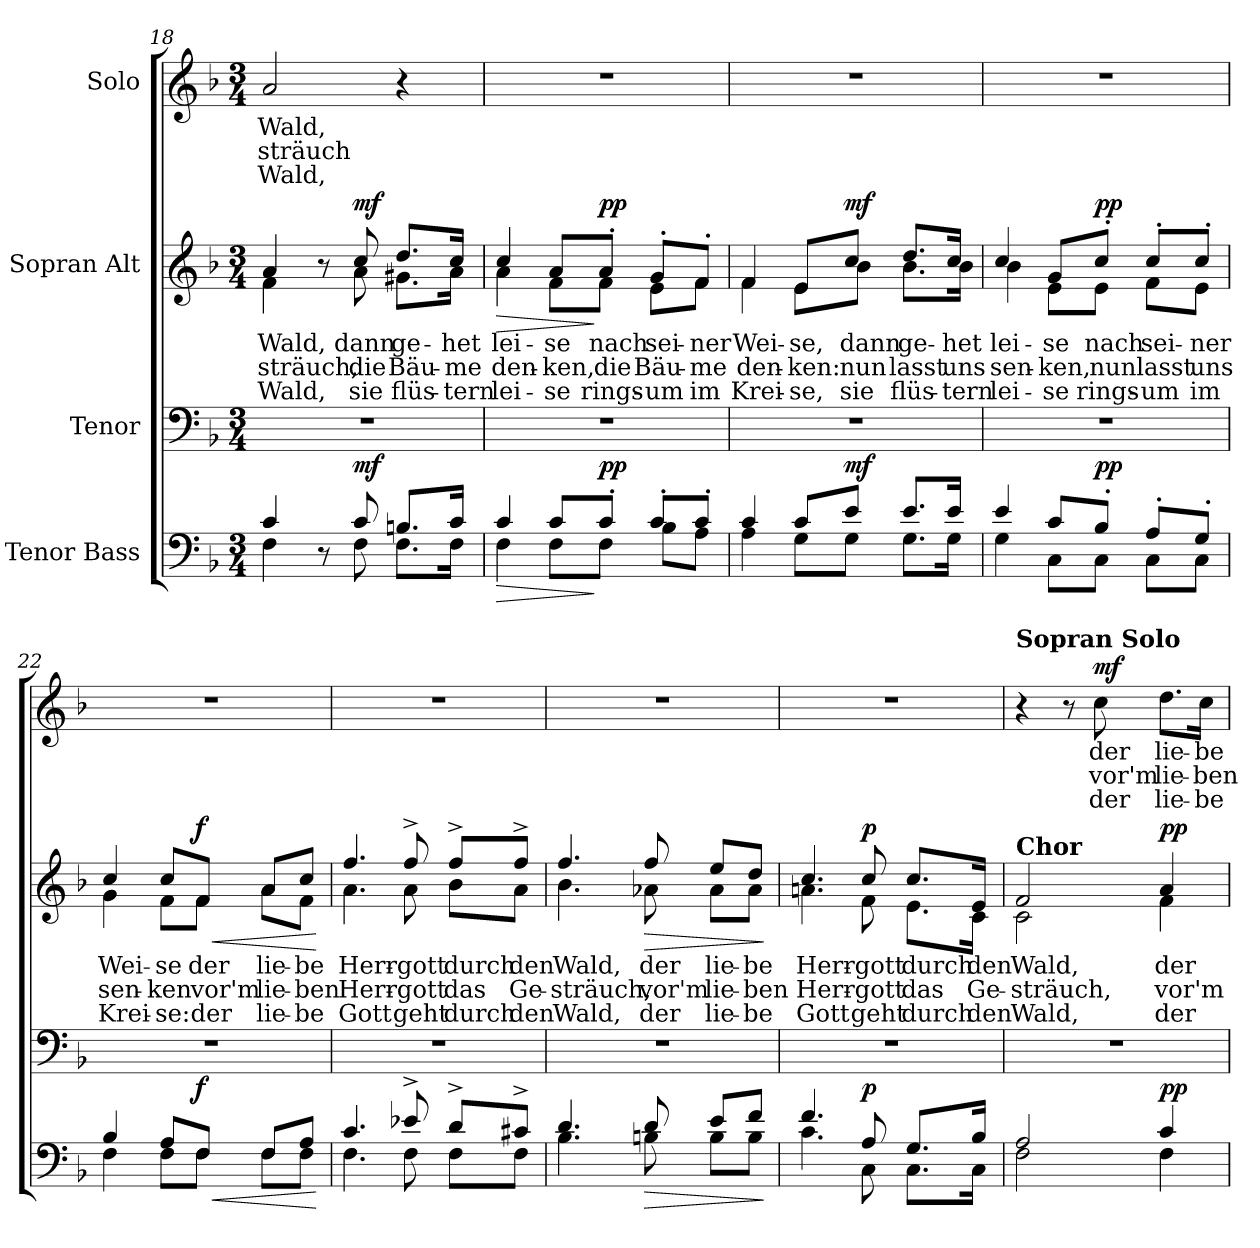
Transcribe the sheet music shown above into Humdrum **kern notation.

**kern	**dynam	**kern	**kern	**text	**text	**text	**dynam	**kern	**text	**text	**text	**dynam
*part4	*part4	*part3	*part2	*part2	*part2	*part2	*part2	*part1	*part1	*part1	*part1	*part1
*staff4	*staff4	*staff3	*staff2	*staff2	*staff2	*staff2	*staff2	*staff1	*staff1	*staff1	*staff1	*staff1
*I"Tenor Bass	*	*I"Tenor	*I"Sopran Alt	*	*	*	*	*I"Solo	*	*	*	*
*clefF4	*	*clefF4	*clefG2	*	*	*	*	*clefG2	*	*	*	*
*k[b-]	*	*k[b-]	*k[b-]	*	*	*	*	*k[b-]	*	*	*	*
*M3/4	*	*M3/4	*M3/4	*	*	*	*	*M3/4	*	*	*	*
=18	=18	=18	=18	=18	=18	=18	=18	=18	=18	=18	=18	=18
*^	*	*	*	*	*	*	*	*	*	*	*	*
!	!	!	!	!	!LO:LY:b	!LO:LY:b	!LO:LY:b	!	!	!LO:LY:b	!LO:LY:b	!LO:LY:b	!
*	*	*	*	*^	*	*	*	*	*	*	*	*	*
4c/	4F\	.	2.r	4a/	4f\	Wald,	-sträuch,	Wald,	.	2a/	Wald,	-sträuch	Wald,	.
8r	8ryy	.	.	8r	8ryy	.	.	.	.	.	.	.	.	.
!	!	!LO:DY:a	!	!	!	!LO:LY:b	!LO:LY:b	!LO:LY:b	!LO:DY:a	!	!	!	!	!
8c/	8F\	mf	.	8cc/	8a\	dann	die	sie	mf	.	.	.	.	.
!	!	!	!	!	!	!LO:LY:b	!LO:LY:b	!LO:LY:b	!	!	!	!	!	!
8.Bn/L	8.F\L	.	.	8.dd/L	8.g#X\L	ge-	Bäu-	flüs-	.	4r	.	.	.	.
!	!	!	!	!	!	!LO:LY:b	!LO:LY:b	!LO:LY:b	!	!	!	!	!	!
16c/Jk	16F\Jk	.	.	16cc/Jk	16a\Jk	-het	-me	-tern	.	.	.	.	.	.
=19	=19	=19	=19	=19	=19	=19	=19	=19	=19	=19	=19	=19	=19	=19
!	!	!LO:HP:b	!	!	!	!LO:LY:b	!LO:LY:b	!LO:LY:b	!LO:HP:b	!	!	!	!	!
4c/	4F\	>	2.r	4cc/	4a\	lei-	den-	lei-	>	2.r	.	.	.	.
!	!	!	!	!	!	!LO:LY:b	!LO:LY:b	!LO:LY:b	!	!	!	!	!	!
8c/L	8F\L	.	.	8a/L	8f\L	-se	-ken,	-se	.	.	.	.	.	.
!	!	!LO:DY:n=1:a	!	!	!	!LO:LY:b	!LO:LY:b	!LO:LY:b	!LO:DY:n=1:a	!	!	!	!	!
8c'/J	8F\J	] pp	.	8a'/J	8f\J	nach	die	rings-	] pp	.	.	.	.	.
!	!	!	!	!	!	!LO:LY:b	!LO:LY:b	!LO:LY:b	!	!	!	!	!	!
8c'/L	8B-\L	.	.	8g'/L	8e\L	sei-	Bäu-	-um	.	.	.	.	.	.
!	!	!	!	!	!	!LO:LY:b	!LO:LY:b	!LO:LY:b	!	!	!	!	!	!
8c'/J	8A\J	.	.	8f'/J	8f\J	-ner	-me	im	.	.	.	.	.	.
!!LO:LB:g=z
=20	=20	=20	=20	=20	=20	=20	=20	=20	=20	=20	=20	=20	=20	=20
!	!	!	!	!	!	!LO:LY:b	!LO:LY:b	!LO:LY:b	!	!	!	!	!	!
4c/	4A\	.	2.r	4f/	4f\	Wei-	den-	Krei-	.	2.r	.	.	.	.
!	!	!	!	!	!	!LO:LY:b	!LO:LY:b	!LO:LY:b	!	!	!	!	!	!
8c/L	8G\L	.	.	8e/L	8e\L	-se,	-ken:	-se,	.	.	.	.	.	.
!	!	!LO:DY:a	!	!	!	!LO:LY:b	!LO:LY:b	!LO:LY:b	!LO:DY:a	!	!	!	!	!
8e/J	8G\J	mf	.	8cc/J	8b-\J	dann	nun	sie	mf	.	.	.	.	.
!	!	!	!	!	!	!LO:LY:b	!LO:LY:b	!LO:LY:b	!	!	!	!	!	!
8.e/L	8.G\L	.	.	8.dd/L	8.b-\L	ge-	lasst	flüs-	.	.	.	.	.	.
!	!	!	!	!	!	!LO:LY:b	!LO:LY:b	!LO:LY:b	!	!	!	!	!	!
16e/Jk	16G\Jk	.	.	16cc/Jk	16b-\Jk	-het	uns	-tern	.	.	.	.	.	.
=21	=21	=21	=21	=21	=21	=21	=21	=21	=21	=21	=21	=21	=21	=21
!	!	!	!	!	!	!LO:LY:b	!LO:LY:b	!LO:LY:b	!	!	!	!	!	!
4e/	4G\	.	2.r	4cc/	4b-\	lei-	sen-	lei-	.	2.r	.	.	.	.
!	!	!	!	!	!	!LO:LY:b	!LO:LY:b	!LO:LY:b	!	!	!	!	!	!
8c/L	8C\L	.	.	8g/L	8e\L	-se	-ken,	-se	.	.	.	.	.	.
!	!	!LO:DY:a	!	!	!	!LO:LY:b	!LO:LY:b	!LO:LY:b	!LO:DY:a	!	!	!	!	!
8B-'/J	8C\J	pp	.	8cc'/J	8e\J	nach	nun	rings-	pp	.	.	.	.	.
!	!	!	!	!	!	!LO:LY:b	!LO:LY:b	!LO:LY:b	!	!	!	!	!	!
8A'/L	8C\L	.	.	8cc'/L	8f\L	sei-	lasst	-um	.	.	.	.	.	.
!	!	!	!	!	!	!LO:LY:b	!LO:LY:b	!LO:LY:b	!	!	!	!	!	!
8G'/J	8C\J	.	.	8cc'/J	8e\J	-ner	uns	im	.	.	.	.	.	.
=22	=22	=22	=22	=22	=22	=22	=22	=22	=22	=22	=22	=22	=22	=22
!	!	!	!	!	!	!LO:LY:b	!LO:LY:b	!LO:LY:b	!	!	!	!	!	!
4B-/	4F\	.	2.r	4cc/	4g\	Wei-	sen-	Krei-	.	2.r	.	.	.	.
!	!	!	!	!	!	!LO:LY:b	!LO:LY:b	!LO:LY:b	!	!	!	!	!	!
8A/L	8F\L	.	.	8cc/L	8f\L	-se	-ken	-se:	.	.	.	.	.	.
!	!	!LO:HP:b	!	!	!	!LO:LY:b	!LO:LY:b	!LO:LY:b	!LO:HP:b	!	!	!	!	!
!	!	!LO:DY:n=1:a	!	!	!	!	!	!	!LO:DY:n=1:a	!	!	!	!	!
8F/J	8F\J	< f	.	8f/J	8f\J	der	vor'm	der	< f	.	.	.	.	.
!	!	!	!	!	!	!LO:LY:b	!LO:LY:b	!LO:LY:b	!	!	!	!	!	!
8F/L	8F\L	.	.	8a/L	8a\L	lie-	lie-	lie-	.	.	.	.	.	.
!	!	!	!	!	!	!LO:LY:b	!LO:LY:b	!LO:LY:b	!	!	!	!	!	!
8A/J	8F\J	.	.	8cc/J	8f\J	-be	-ben	-be	.	.	.	.	.	.
*v	*v	*	*	*v	*v	*	*	*	*	*	*	*	*	*
.	[	.	.	.	.	.	[	.	.	.	.	.
!!LO:PB:g=z
=23	=23	=23	=23	=23	=23	=23	=23	=23	=23	=23	=23	=23
*^	*	*	*	*	*	*	*	*	*	*	*	*
!	!	!	!	!	!LO:LY:b	!LO:LY:b	!LO:LY:b	!	!	!	!	!	!
*	*	*	*	*^	*	*	*	*	*	*	*	*	*
4.c/	4.F\	.	2.r	4.ff/	4.a\	Herr-	Herr-	Gott	.	2.r	.	.	.	.
!	!	!	!	!	!	!LO:LY:b	!LO:LY:b	!LO:LY:b	!	!	!	!	!	!
8e-X^/	8F\	.	.	8ff^/	8a\	-gott	-gott	geht	.	.	.	.	.	.
!	!	!	!	!	!	!LO:LY:b	!LO:LY:b	!LO:LY:b	!	!	!	!	!	!
8d^/L	8F\L	.	.	8ff^/L	8b-\L	durch	das	durch	.	.	.	.	.	.
!	!	!	!	!	!	!LO:LY:b	!LO:LY:b	!LO:LY:b	!	!	!	!	!	!
8c#X^/J	8F\J	.	.	8ff^/J	8a\J	den	Ge-	den	.	.	.	.	.	.
=24	=24	=24	=24	=24	=24	=24	=24	=24	=24	=24	=24	=24	=24	=24
!	!	!	!	!	!	!LO:LY:b	!LO:LY:b	!LO:LY:b	!	!	!	!	!	!
4.d/	4.B-\	.	2.r	4.ff/	4.b-\	Wald,	-sträuch,	Wald,	.	2.r	.	.	.	.
!	!	!LO:HP:b	!	!	!	!LO:LY:b	!LO:LY:b	!LO:LY:b	!LO:HP:b	!	!	!	!	!
8d/	8Bn\	>	.	8ff/	8a-X\	der	vor'm	der	>	.	.	.	.	.
!	!	!	!	!	!	!LO:LY:b	!LO:LY:b	!LO:LY:b	!	!	!	!	!	!
8e/L	8B\L	.	.	8ee/L	8a-\L	lie-	lie-	lie-	.	.	.	.	.	.
!	!	!	!	!	!	!LO:LY:b	!LO:LY:b	!LO:LY:b	!	!	!	!	!	!
8f/J	8B\J	.	.	8dd/J	8a-\J	-be	-ben	-be	.	.	.	.	.	.
*v	*v	*	*	*v	*v	*	*	*	*	*	*	*	*	*
.	]	.	.	.	.	.	]	.	.	.	.	.
=25	=25	=25	=25	=25	=25	=25	=25	=25	=25	=25	=25	=25
*^	*	*	*	*	*	*	*	*	*	*	*	*
!	!	!	!	!	!LO:LY:b	!LO:LY:b	!LO:LY:b	!	!	!	!	!	!
*	*	*	*	*^	*	*	*	*	*	*	*	*	*
4.f/	4.c\	.	2.r	4.cc/	4.an\	Herr-	Herr-	Gott	.	2.r	.	.	.	.
!	!	!LO:DY:a	!	!	!	!LO:LY:b	!LO:LY:b	!LO:LY:b	!LO:DY:a	!	!	!	!	!
8A/	8C\	p	.	8cc/	8f\	-gott	-gott	geht	p	.	.	.	.	.
!	!	!	!	!	!	!LO:LY:b	!LO:LY:b	!LO:LY:b	!	!	!	!	!	!
8.G/L	8.C\L	.	.	8.cc/L	8.e\L	durch	das	durch	.	.	.	.	.	.
!	!	!	!	!	!	!LO:LY:b	!LO:LY:b	!LO:LY:b	!	!	!	!	!	!
16B-/Jk	16C\Jk	.	.	16e/Jk	16c\Jk	den	Ge-	den	.	.	.	.	.	.
!!LO:LB:g=z
=26	=26	=26	=26	=26	=26	=26	=26	=26	=26	=26	=26	=26	=26	=26
!	!	!	!	!	!	!	!	!	!	!LO:TX:a:B:t=Sopran Solo	!	!	!	!
!	!	!	!	!LO:TX:a:B:t=Chor	!	!	!	!	!	!	!	!	!	!
!	!	!	!	!	!	!LO:LY:b	!LO:LY:b	!LO:LY:b	!	!	!	!	!	!
2A/	2F\	.	2.r	2f/	2c\	Wald,	-sträuch,	Wald,	.	4r	.	.	.	.
.	.	.	.	.	.	.	.	.	.	8r	.	.	.	.
!	!	!	!	!	!	!	!	!	!	!	!LO:LY:b	!LO:LY:b	!LO:LY:b	!LO:DY:a
.	.	.	.	.	.	.	.	.	.	8cc\	der	vor'm	der	mf
!	!	!LO:DY:a	!	!	!	!LO:LY:b	!LO:LY:b	!LO:LY:b	!LO:DY:a	!	!LO:LY:b	!LO:LY:b	!LO:LY:b	!
4c/	4F\	pp	.	4a/	4f\	der	vor'm	der	pp	8.dd\L	lie-	lie-	lie-	.
!	!	!	!	!	!	!	!	!	!	!	!LO:LY:b	!LO:LY:b	!LO:LY:b	!
.	.	.	.	.	.	.	.	.	.	16cc\Jk	-be	-ben	-be	.
*v	*v	*	*	*v	*v	*	*	*	*	*	*	*	*	*
=	=	=	=	=	=	=	=	=	=	=	=	=
*-	*-	*-	*-	*-	*-	*-	*-	*-	*-	*-	*-	*-
